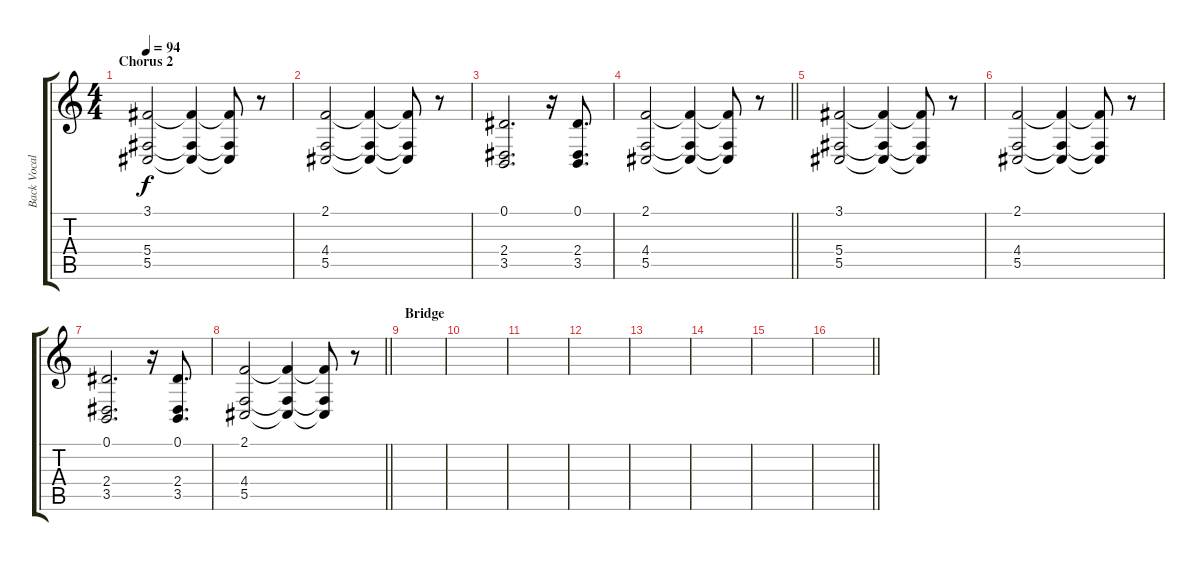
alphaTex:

\track ("Back Vocals" "Back Vocal") {instrument bassoon}
\staff {score tabs}
\tuning (Eb4 Bb3 Gb3 Db3 Ab2 Eb2) {hide}
\ts (4 4)
\section ("" "Chorus 2")
\tempo 94
\clef g2
\ks c
(3.1 5.4 5.5).2{dy f} (3.1{t} 5.4{t} 5.5{t}).4 (3.1{t} 5.4{t} 5.5{t}).8 r.8 |
(2.1 4.4 5.5).2 (2.1{t} 4.4{t} 5.5{t}).4 (2.1{t} 4.4{t} 5.5{t}).8 r.8 |
(0.1 2.4 3.5).2{d} r.16 (0.1 2.4 3.5).8{d} |
\barLineRight lightlight
(2.1 4.4 5.5).2 (2.1{t} 4.4{t} 5.5{t}).4 (2.1{t} 4.4{t} 5.5{t}).8 r.8 |
(3.1 5.4 5.5).2 (3.1{t} 5.4{t} 5.5{t}).4 (3.1{t} 5.4{t} 5.5{t}).8 r.8 |
(2.1 4.4 5.5).2 (2.1{t} 4.4{t} 5.5{t}).4 (2.1{t} 4.4{t} 5.5{t}).8 r.8 |
(0.1 2.4 3.5).2{d} r.16 (0.1 2.4 3.5).8{d} |
\barLineRight lightlight
(2.1 4.4 5.5).2 (2.1{t} 4.4{t} 5.5{t}).4 (2.1{t} 4.4{t} 5.5{t}).8 r.8 |
\section ("" "Bridge")
|
|
|
|
|
|
|
\barLineRight lightlight
